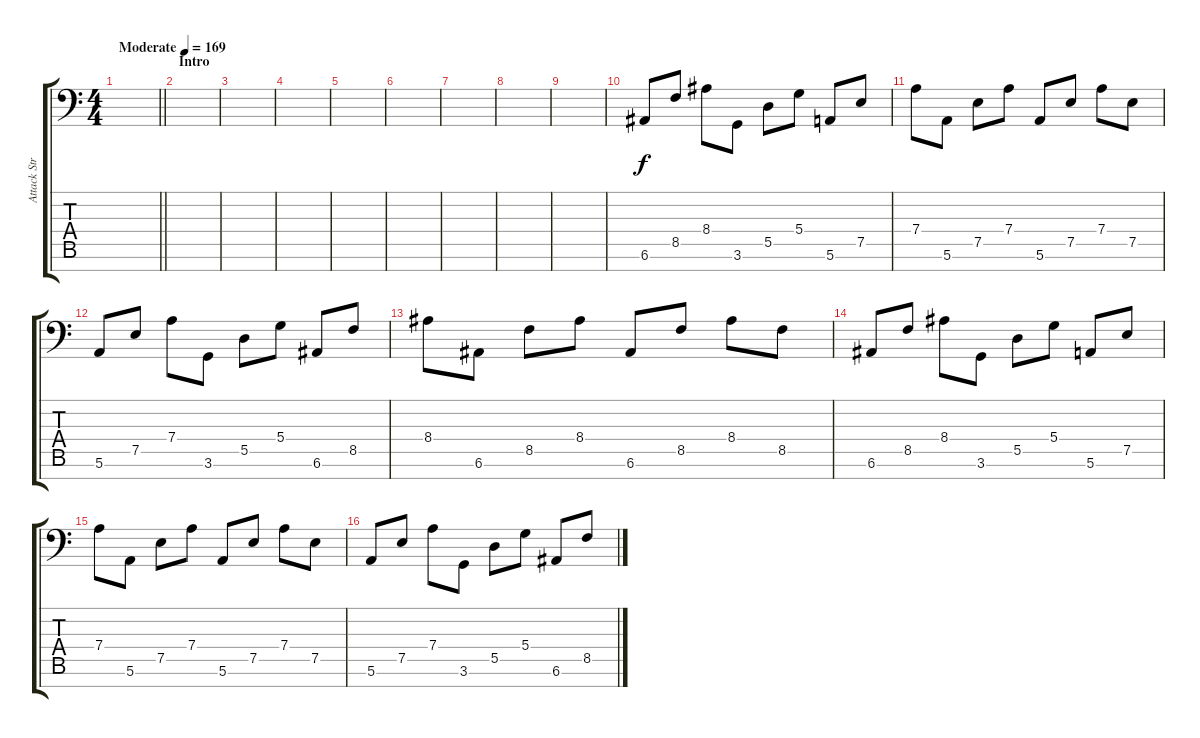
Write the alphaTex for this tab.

\track ("Attack Strings" "Attack Str") {instrument pizzicatostrings}
\staff {score tabs}
\tuning (E4 B3 G3 D3 A2 E2 A1) {hide}
\ts (4 4)
\tempo (169 "Moderate")
\clef f4
\barLineRight lightlight
\ks c
|
\section ("" "Intro")
|
|
|
|
|
|
|
|
6.6.8 8.5.8 8.4.8 3.6.8 5.5.8 5.4.8 5.6.8 7.5.8 |
7.4.8 5.6.8 7.5.8 7.4.8 5.6.8 7.5.8 7.4.8 7.5.8 |
5.6.8 7.5.8 7.4.8 3.6.8 5.5.8 5.4.8 6.6.8 8.5.8 |
8.4.8 6.6.8 8.5.8 8.4.8 6.6.8 8.5.8 8.4.8 8.5.8 |
6.6.8 8.5.8 8.4.8 3.6.8 5.5.8 5.4.8 5.6.8 7.5.8 |
7.4.8 5.6.8 7.5.8 7.4.8 5.6.8 7.5.8 7.4.8 7.5.8 |
5.6.8 7.5.8 7.4.8 3.6.8 5.5.8 5.4.8 6.6.8 8.5.8
